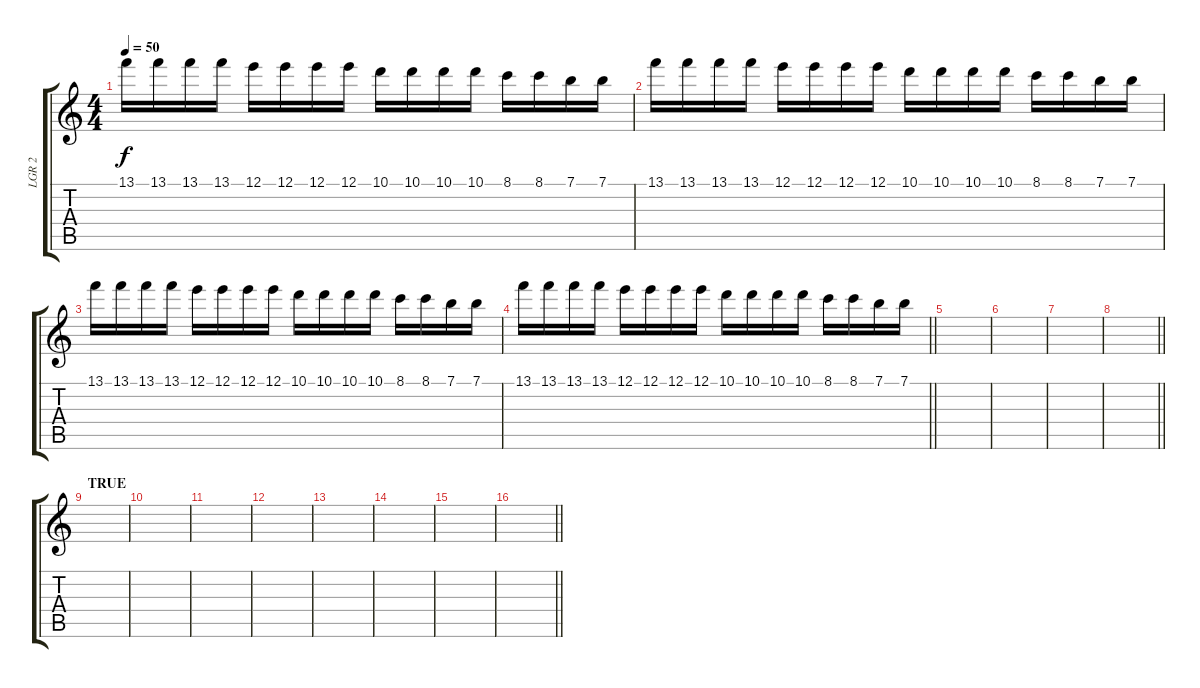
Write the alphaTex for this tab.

\track ("LGR 2" "LGR 2") {instrument overdrivenguitar}
\staff {score tabs}
\tuning (E4 B3 G3 D3 A2 D2) {hide}
\ts (4 4)
\tempo 50
\clef g2
\ks c
13.1.16{dy f} 13.1.16 13.1.16 13.1.16 12.1.16 12.1.16 12.1.16 12.1.16 10.1.16 10.1.16 10.1.16 10.1.16 8.1.16 8.1.16 7.1.16 7.1.16 |
13.1.16 13.1.16 13.1.16 13.1.16 12.1.16 12.1.16 12.1.16 12.1.16 10.1.16 10.1.16 10.1.16 10.1.16 8.1.16 8.1.16 7.1.16 7.1.16 |
13.1.16 13.1.16 13.1.16 13.1.16 12.1.16 12.1.16 12.1.16 12.1.16 10.1.16 10.1.16 10.1.16 10.1.16 8.1.16 8.1.16 7.1.16 7.1.16 |
\barLineRight lightlight
13.1.16 13.1.16 13.1.16 13.1.16 12.1.16 12.1.16 12.1.16 12.1.16 10.1.16 10.1.16 10.1.16 10.1.16 8.1.16 8.1.16 7.1.16 7.1.16 |
|
|
|
\barLineRight lightlight
|
\section ("" "TRUE")
|
|
|
|
|
|
|
\barLineRight lightlight
